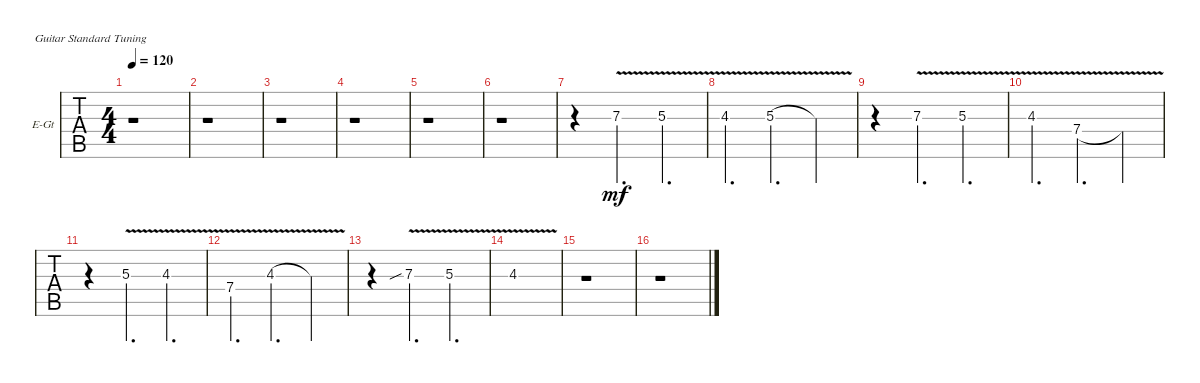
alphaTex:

\defaultSystemsLayout 4
\bracketExtendMode groupsimilarinstruments
\firstSystemTrackNameOrientation horizontal
\otherSystemsTrackNameOrientation horizontal
\track ("Соло" "E-Gt") {instrument overdrivenguitar}
\staff {tabs}
\tuning (E4 B3 G3 D3 A2 E2)
\ts (4 4)
\tempo 120
\clef g2
\ks c
r.1{dy mf} |
r.1 |
r.1 |
r.1 |
r.1 |
r.1 |
r.4 7.3{v}.4{d} 5.3{v}.4{d} |
4.3{v}.4{d} 5.3{v}.4{d} 5.3{v t}.4 |
r.4 7.3{v}.4{d} 5.3{v}.4{d} |
4.3{v}.4{d} 7.4{v}.4{d} 7.4{v t}.4 |
r.4 5.3{v}.4{d} 4.3{v}.4{d} |
7.4{v}.4{d} 4.3{v}.4{d} 4.3{v t}.4 |
r.4 7.3{v sib}.4{d} 5.3{v}.4{d} |
4.3{v}.1 |
r.1 |
r.1
